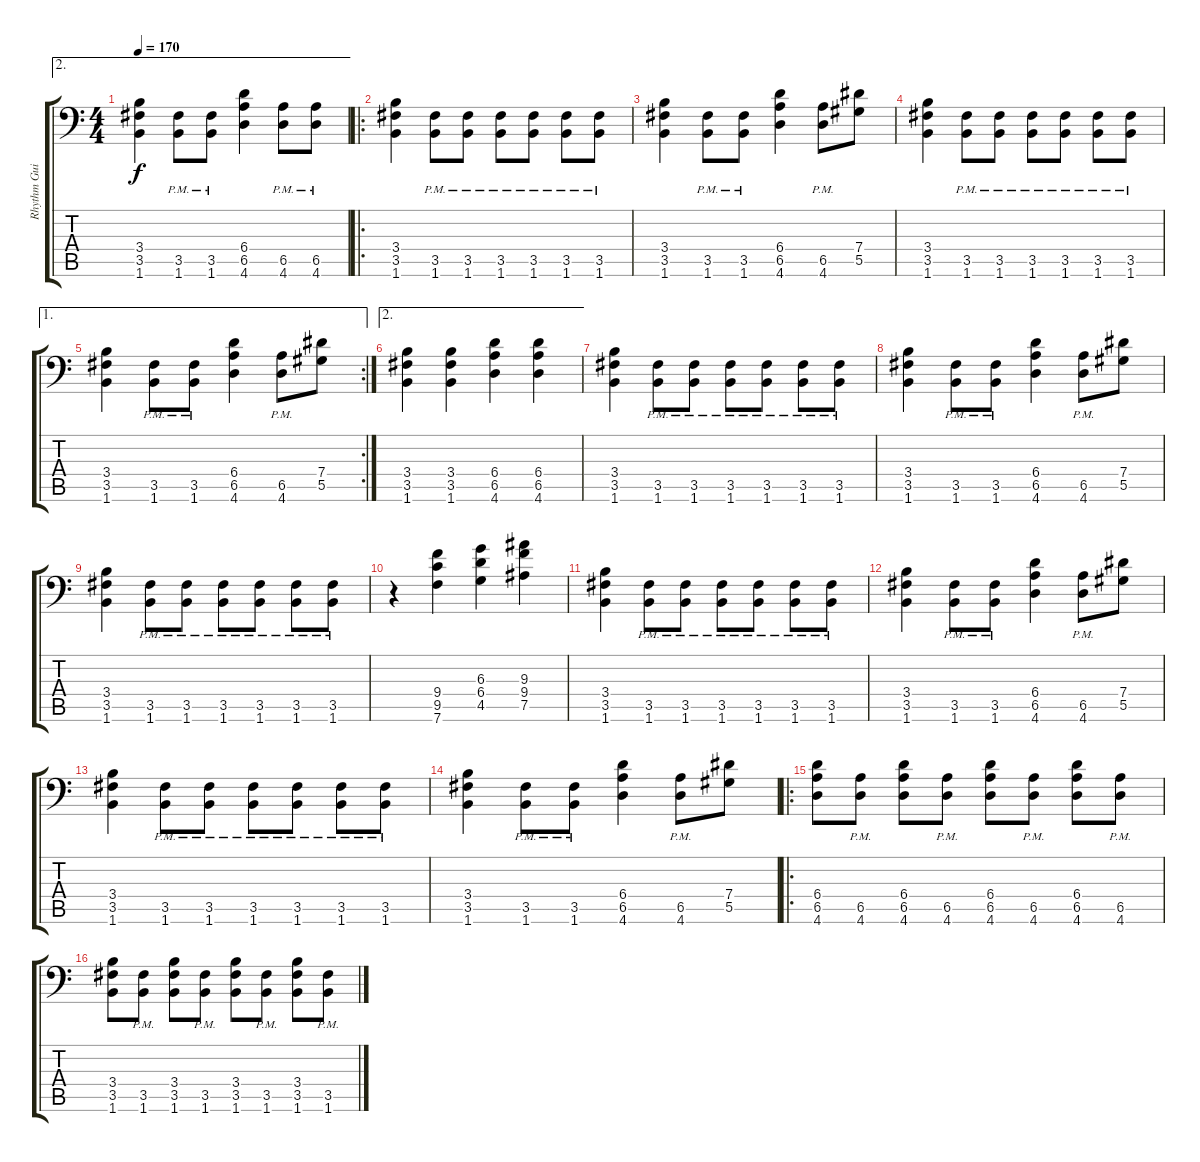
\track ("Rhythm Guitar 1" "Rhythm Gui") {instrument distortionguitar}
\staff {score tabs}
\tuning (Bb3 F3 Db3 Ab2 Eb2 Bb1) {hide}
\ae 2
\ts (4 4)
\tempo 170
\clef f4
\ks c
(3.4 3.5 1.6).4{dy f} (3.5{pm} 1.6{pm}).8 (3.5{pm} 1.6{pm}).8 (6.4 6.5 4.6).4 (6.5{pm} 4.6{pm}).8 (6.5{pm} 4.6{pm}).8 |
\ro
(3.4 3.5 1.6).4 (3.5{pm} 1.6{pm}).8 (3.5{pm} 1.6{pm}).8 (3.5{pm} 1.6{pm}).8 (3.5{pm} 1.6{pm}).8 (3.5{pm} 1.6{pm}).8 (3.5{pm} 1.6{pm}).8 |
(3.4 3.5 1.6).4 (3.5{pm} 1.6{pm}).8 (3.5{pm} 1.6{pm}).8 (6.4 6.5 4.6).4 (6.5{pm} 4.6{pm}).8 (7.4 5.5).8 |
(3.4 3.5 1.6).4 (3.5{pm} 1.6{pm}).8 (3.5{pm} 1.6{pm}).8 (3.5{pm} 1.6{pm}).8 (3.5{pm} 1.6{pm}).8 (3.5{pm} 1.6{pm}).8 (3.5{pm} 1.6{pm}).8 |
\ae 1
\rc 2
(3.4 3.5 1.6).4 (3.5{pm} 1.6{pm}).8 (3.5{pm} 1.6{pm}).8 (6.4 6.5 4.6).4 (6.5{pm} 4.6{pm}).8 (7.4 5.5).8 |
\ae 2
(3.4 3.5 1.6).4 (3.4 3.5 1.6).4 (6.4 6.5 4.6).4 (6.4 6.5 4.6).4 |
(3.4 3.5 1.6).4 (3.5{pm} 1.6{pm}).8 (3.5{pm} 1.6{pm}).8 (3.5{pm} 1.6{pm}).8 (3.5{pm} 1.6{pm}).8 (3.5{pm} 1.6{pm}).8 (3.5{pm} 1.6{pm}).8 |
(3.4 3.5 1.6).4 (3.5{pm} 1.6{pm}).8 (3.5{pm} 1.6{pm}).8 (6.4 6.5 4.6).4 (6.5{pm} 4.6{pm}).8 (7.4 5.5).8 |
(3.4 3.5 1.6).4 (3.5{pm} 1.6{pm}).8 (3.5{pm} 1.6{pm}).8 (3.5{pm} 1.6{pm}).8 (3.5{pm} 1.6{pm}).8 (3.5{pm} 1.6{pm}).8 (3.5{pm} 1.6{pm}).8 |
r.4 (9.4 9.5 7.6).4 (6.3 6.4 4.5).4 (9.3 9.4 7.5).4 |
(3.4 3.5 1.6).4 (3.5{pm} 1.6{pm}).8 (3.5{pm} 1.6{pm}).8 (3.5{pm} 1.6{pm}).8 (3.5{pm} 1.6{pm}).8 (3.5{pm} 1.6{pm}).8 (3.5{pm} 1.6{pm}).8 |
(3.4 3.5 1.6).4 (3.5{pm} 1.6{pm}).8 (3.5{pm} 1.6{pm}).8 (6.4 6.5 4.6).4 (6.5{pm} 4.6{pm}).8 (7.4 5.5).8 |
(3.4 3.5 1.6).4 (3.5{pm} 1.6{pm}).8 (3.5{pm} 1.6{pm}).8 (3.5{pm} 1.6{pm}).8 (3.5{pm} 1.6{pm}).8 (3.5{pm} 1.6{pm}).8 (3.5{pm} 1.6{pm}).8 |
(3.4 3.5 1.6).4 (3.5{pm} 1.6{pm}).8 (3.5{pm} 1.6{pm}).8 (6.4 6.5 4.6).4 (6.5{pm} 4.6{pm}).8 (7.4 5.5).8 |
\ro
(6.4 6.5 4.6).8 (6.5{pm} 4.6{pm}).8 (6.4 6.5 4.6).8 (6.5{pm} 4.6{pm}).8 (6.4 6.5 4.6).8 (6.5{pm} 4.6{pm}).8 (6.4 6.5 4.6).8 (6.5{pm} 4.6{pm}).8 |
(3.4 3.5 1.6).8 (3.5{pm} 1.6{pm}).8 (3.4 3.5 1.6).8 (3.5{pm} 1.6{pm}).8 (3.4 3.5 1.6).8 (3.5{pm} 1.6{pm}).8 (3.4 3.5 1.6).8 (3.5{pm} 1.6{pm}).8
